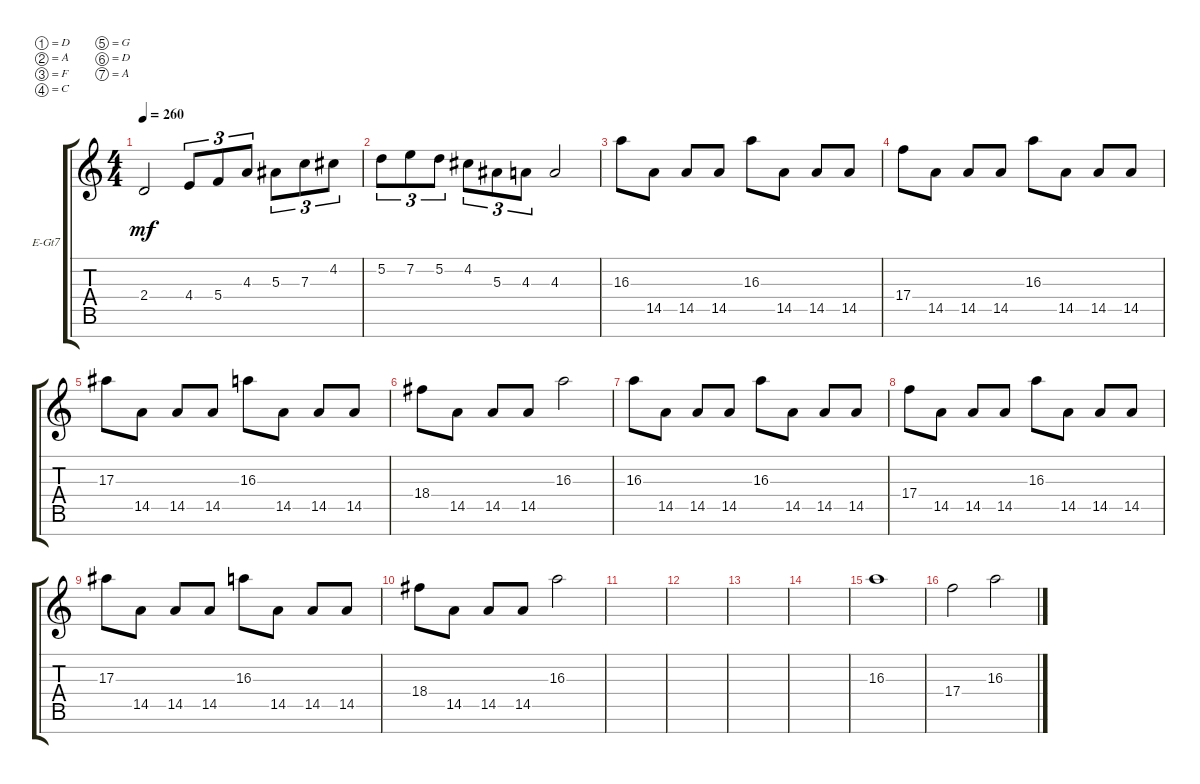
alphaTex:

\defaultSystemsLayout 4
\bracketExtendMode groupsimilarinstruments
\firstSystemTrackNameOrientation horizontal
\otherSystemsTrackNameOrientation horizontal
\track ("Electric Guitar" "E-Gt7") {instrument overdrivenguitar}
\staff {score tabs}
\tuning (D4 A3 F3 C3 G2 D2 A1)
\ts (4 4)
\tempo 260
\clef g2
\scale
0.333333
\ks c
2.4.2{dy mf} 4.4.8{tu (3 2)} 5.4.8{tu (3 2)} 4.3.8{tu (3 2)} 5.3.8{tu (3 2)} 7.3.8{tu (3 2)} 4.2.8{tu (3 2)} |
5.2.8{tu (3 2)} 7.2.8{tu (3 2)} 5.2.8{tu (3 2)} 4.2.8{tu (3 2)} 5.3.8{tu (3 2)} 4.3.8{tu (3 2)} 4.3.2 |
16.3.8 14.5.8 14.5.8 14.5.8 16.3.8 14.5.8 14.5.8 14.5.8 |
17.4.8 14.5.8 14.5.8 14.5.8 16.3.8 14.5.8 14.5.8 14.5.8 |
17.3.8 14.5.8 14.5.8 14.5.8 16.3.8 14.5.8 14.5.8 14.5.8 |
18.4.8 14.5.8 14.5.8 14.5.8 16.3.2 |
16.3.8 14.5.8 14.5.8 14.5.8 16.3.8 14.5.8 14.5.8 14.5.8 |
17.4.8 14.5.8 14.5.8 14.5.8 16.3.8 14.5.8 14.5.8 14.5.8 |
17.3.8 14.5.8 14.5.8 14.5.8 16.3.8 14.5.8 14.5.8 14.5.8 |
18.4.8 14.5.8 14.5.8 14.5.8 16.3.2 |
|
|
|
|
16.3.1 |
17.4.2 16.3.2
